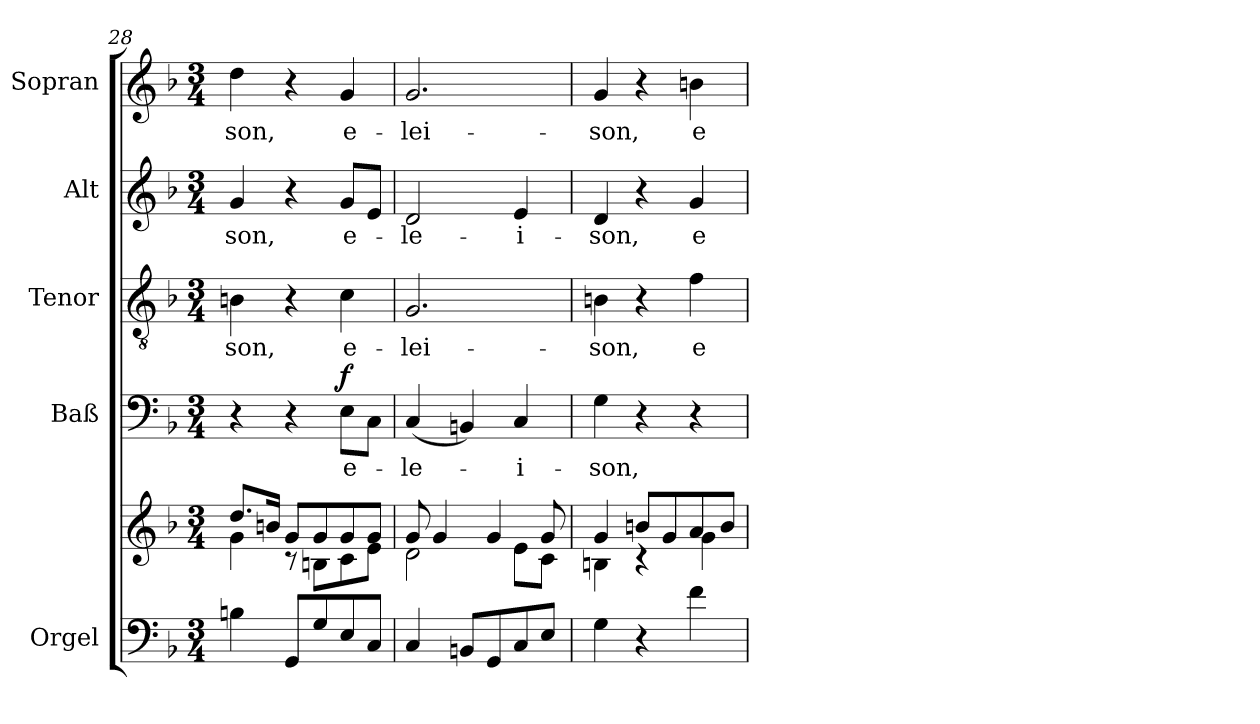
**kern	**kern	**kern	**text	**dynam	**kern	**text	**kern	**text	**kern	**text
*part5	*part5	*part4	*part4	*part4	*part3	*part3	*part2	*part2	*part1	*part1
*staff6	*staff5	*staff4	*staff4	*staff4	*staff3	*staff3	*staff2	*staff2	*staff1	*staff1
*I"Orgel	*	*I"Baß	*	*	*I"Tenor	*	*I"Alt	*	*I"Sopran	*
*I'Org.	*	*	*	*	*	*	*	*	*	*
*clefF4	*clefG2	*clefF4	*	*	*clefGv2	*	*clefG2	*	*clefG2	*
*k[b-]	*k[b-]	*k[b-]	*	*	*k[b-]	*	*k[b-]	*	*k[b-]	*
*F:	*F:	*F:	*	*	*F:	*	*F:	*	*F:	*
*M3/4	*M3/4	*M3/4	*	*	*M3/4	*	*M3/4	*	*M3/4	*
=28	=28	=28	=28	=28	=28	=28	=28	=28	=28	=28
*	*^	*	*	*	*	*	*	*	*	*
!	!	!	!	!	!	!	!LO:LY:b	!	!LO:LY:b	!	!LO:LY:b
4Bn\	8.dd/L	4g\	4r	.	.	4Bn\	-son,	4g/	-son,	4dd\	-son,
.	16bn/Jk	.	.	.	.	.	.	.	.	.	.
8GG/L	8g/L	8rB	4r	.	.	4r	.	4r	.	4r	.
8G/	8g/	8Bn\L	.	.	.	.	.	.	.	.	.
!	!	!	!	!LO:LY:b	!LO:DY:a	!	!LO:LY:b	!	!LO:LY:b	!	!LO:LY:b
8E/	8g/	8c\	8E\L	e-	f	4c\	e-	8g/L	e-	4g/	e-
8C/J	8g/J	8e\J	8C\J	.	.	.	.	8e/J	.	.	.
=29	=29	=29	=29	=29	=29	=29	=29	=29	=29	=29	=29
!	!	!	!	!LO:LY:b	!	!	!LO:LY:b	!	!LO:LY:b	!	!LO:LY:b
4C/	8g/	2d\	(<4C/	-le-	.	2.G/	-lei-	2d/	-le-	2.g/	-lei-
.	4g/	.	.	.	.	.	.	.	.	.	.
8BBn/L	.	.	4BBn/)	.	.	.	.	.	.	.	.
8GG/	4g/	.	.	.	.	.	.	.	.	.	.
!	!	!	!	!LO:LY:b	!	!	!	!	!LO:LY:b	!	!
8C/	.	8e\L	4C/	-i-	.	.	.	4e/	-i-	.	.
8E/J	8g/	8c\J	.	.	.	.	.	.	.	.	.
=30	=30	=30	=30	=30	=30	=30	=30	=30	=30	=30	=30
!	!	!	!	!LO:LY:b	!	!	!LO:LY:b	!	!LO:LY:b	!	!LO:LY:b
4G\	4g/	4Bn\	4G\	-son,	.	4Bn\	-son,	4d/	-son,	4g/	-son,
4r	8bn/L	4rc	4r	.	.	4r	.	4r	.	4r	.
.	8g/	.	.	.	.	.	.	.	.	.	.
!	!	!	!	!	!	!	!LO:LY:b	!	!LO:LY:b	!	!LO:LY:b
4f\	8a/	4g\	4r	.	.	4f\	e-	4g/	e-	4bn\	e-
.	8b/J	.	.	.	.	.	.	.	.	.	.
*	*v	*v	*	*	*	*	*	*	*	*	*
=	=	=	=	=	=	=	=	=	=	=
*-	*-	*-	*-	*-	*-	*-	*-	*-	*-	*-
